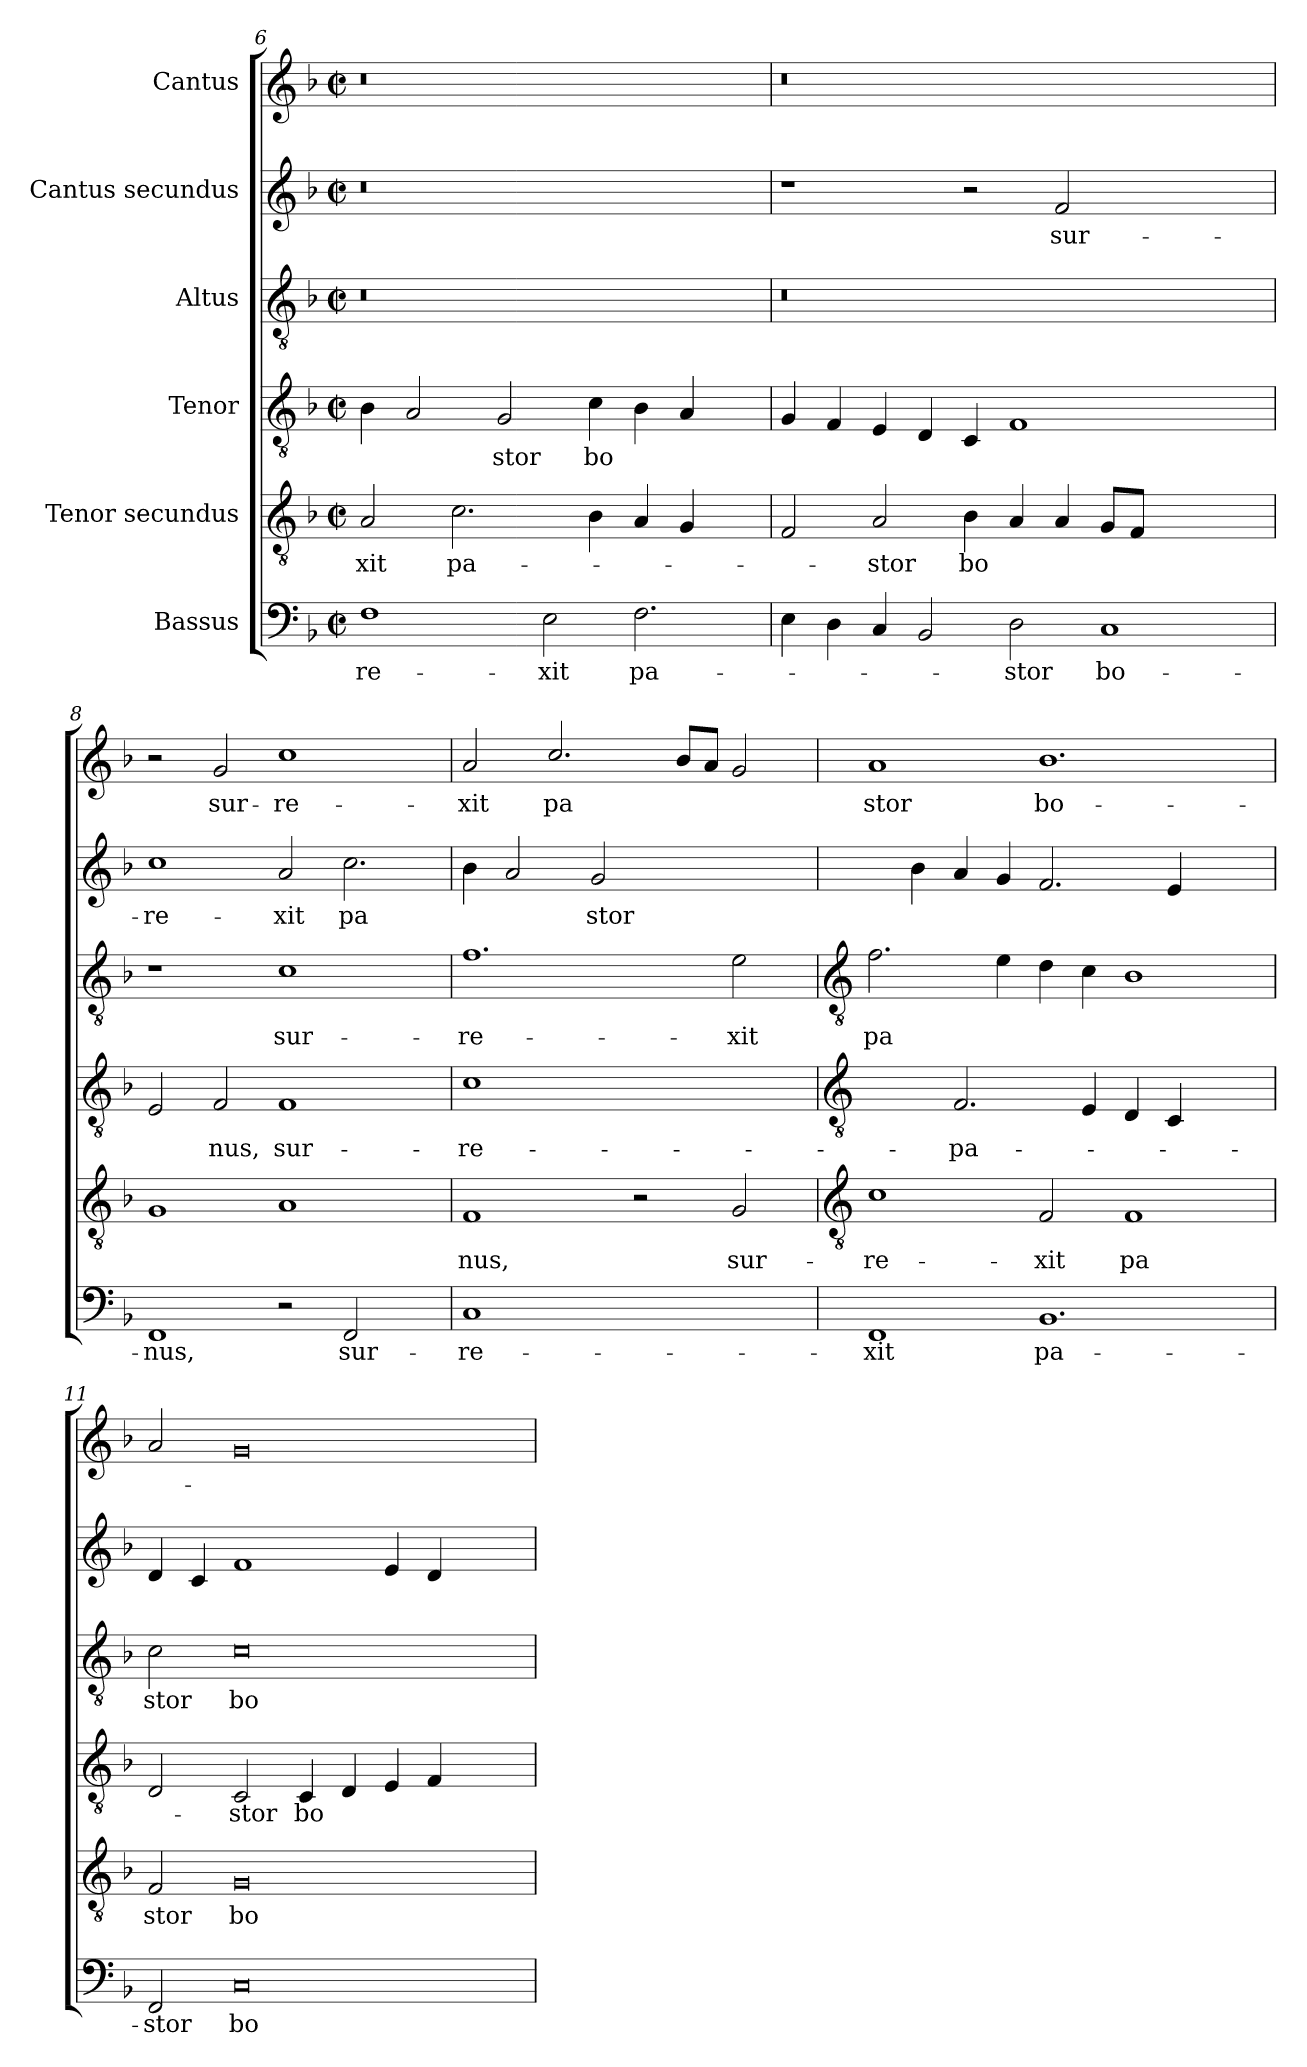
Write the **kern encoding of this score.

**kern	**text	**kern	**text	**kern	**text	**kern	**text	**kern	**text	**kern	**text
*part6	*part6	*part5	*part5	*part4	*part4	*part3	*part3	*part2	*part2	*part1	*part1
*staff6	*staff6	*staff5	*staff5	*staff4	*staff4	*staff3	*staff3	*staff2	*staff2	*staff1	*staff1
*I"Bassus	*	*I"Tenor secundus	*	*I"Tenor	*	*I"Altus	*	*I"Cantus secundus	*	*I"Cantus	*
*clefF4	*	*clefGv2	*	*clefGv2	*	*clefGv2	*	*clefG2	*	*clefG2	*
*k[b-]	*	*k[b-]	*	*k[b-]	*	*k[b-]	*	*k[b-]	*	*k[b-]	*
*F:	*	*F:	*	*F:	*	*F:	*	*F:	*	*F:	*
*M4/2	*	*M4/2	*	*M4/2	*	*M4/2	*	*M4/2	*	*M4/2	*
*met(c|)	*	*met(c|)	*	*met(c|)	*	*met(c|)	*	*met(c|)	*	*met(c|)	*
=6	=6	=6	=6	=6	=6	=6	=6	=6	=6	=6	=6
!	!LO:LY:b	!	!LO:LY:b	!	!	!	!	!	!	!	!
*	*	*	*	*	*	*	*	*	*	*^	*
1F	-re-	2A	-xit	4B-	.	0r	.	0r	.	0r	0ryy	.
.	.	.	.	2A	.	.	.	.	.	.	.	.
!	!	!	!LO:LY:b	!	!	!	!	!	!	!	!	!
.	.	2.c	pa-	.	.	.	.	.	.	.	.	.
!	!	!	!	!	!LO:LY:b	!	!	!	!	!	!	!
.	.	.	.	2G	-stor	.	.	.	.	.	.	.
!	!LO:LY:b	!	!	!	!	!	!	!	!	!	!	!
2E	-xit	.	.	.	.	.	.	.	.	.	.	.
!	!	!	!	!	!LO:LY:b	!	!	!	!	!	!	!
.	.	4B-	.	4c	bo	.	.	.	.	.	.	.
!	!LO:LY:b	!	!	!	!	!	!	!	!	!	!	!
2.F	pa-	4A	.	4B-	.	.	.	.	.	.	.	.
.	.	4G	.	4A	.	.	.	.	.	.	.	.
.	.	4ryy	.	4ryy	.	4ryy	.	4ryy	.	4ryy	4ryy	.
=7	=7	=7	=7	=7	=7	=7	=7	=7	=7	=7	=7	=7
4E	.	2F	.	4G	.	0r	.	1r	.	0r	0ryy	.
4D	.	.	.	4F	.	.	.	.	.	.	.	.
!	!	!	!LO:LY:b	!	!	!	!	!	!	!	!	!
4C	.	2A	-stor	4E	.	.	.	.	.	.	.	.
2BB-	.	.	.	4D	.	.	.	.	.	.	.	.
!	!	!	!LO:LY:b	!	!	!	!	!	!	!	!	!
.	.	4B-	bo	4C	.	.	.	2r	.	.	.	.
!	!LO:LY:b	!	!	!	!	!	!	!	!	!	!	!
2D	-stor	4A	.	1F	.	.	.	.	.	.	.	.
!	!	!	!	!	!	!	!	!	!LO:LY:b	!	!	!
.	.	4A	.	.	.	.	.	2f	sur-	.	.	.
!	!LO:LY:b	!	!	!	!	!	!	!	!	!	!	!
1C	bo-	8GL	.	.	.	.	.	.	.	.	.	.
.	.	8FJ	.	.	.	.	.	.	.	.	.	.
.	.	2.ryy	.	.	.	2.ryy	.	2.ryy	.	2.ryy	2.ryy	.
.	.	.	.	2ryy	.	.	.	.	.	.	.	.
=8	=8	=8	=8	=8	=8	=8	=8	=8	=8	=8	=8	=8
!	!LO:LY:b	!	!	!	!	!	!	!	!LO:LY:b	!	!	!
1FF	-nus,	1G	.	2E	.	1r	.	1cc	-re-	2r	1ryy	.
!	!	!	!	!	!LO:LY:b	!	!	!	!	!	!	!LO:LY:b
.	.	.	.	2F	nus,	.	.	.	.	2g	.	sur-
!	!	!	!	!	!LO:LY:b	!	!LO:LY:b	!	!LO:LY:b	!	!	!LO:LY:b
2r	.	1A	.	1F	sur-	1c	sur-	2a	-xit	1cc	2ryy	-re-
!	!LO:LY:b	!	!	!	!	!	!	!	!LO:LY:b	!	!	!
2FF	sur-	.	.	.	.	.	.	2.cc	pa	.	2ryy	.
4ryy	.	4ryy	.	4ryy	.	4ryy	.	.	.	4ryy	4ryy	.
=9	=9	=9	=9	=9	=9	=9	=9	=9	=9	=9	=9	=9
!	!LO:LY:b	!	!LO:LY:b	!	!LO:LY:b	!	!LO:LY:b	!	!	!	!	!LO:LY:b
1C	-re-	1F	nus,	1c	-re-	1.f	-re-	4b-	.	2a	0ryy	-xit
.	.	.	.	.	.	.	.	2a	.	.	.	.
!	!	!	!	!	!	!	!	!	!	!	!	!LO:LY:b
.	.	.	.	.	.	.	.	.	.	2.cc	.	pa
!	!	!	!	!	!	!	!	!	!LO:LY:b	!	!	!
.	.	.	.	.	.	.	.	2g	stor	.	.	.
!	!	!	!	!	!LO:LY:b	!	!	!	!	!	!	!
1ryy	.	2r	.	[2Cyy	-xit_	.	.	.	.	.	.	.
!	!	!	!	!	!	!	!	!	!LO:LY:b	!	!	!
.	.	.	.	.	.	.	.	[2ccyy	bo-	8b-L	.	.
.	.	.	.	.	.	.	.	.	.	8aJ	.	.
!	!	!	!LO:LY:b	!	!	!	!LO:LY:b	!	!	!	!	!
.	.	2G	sur-	2ryy	.	2e	-xit	.	.	2g	.	.
.	.	.	.	.	.	.	.	4ryy	.	.	.	.
*	*	*	*	*	*	*	*	*	*	*v	*v	*
!!LO:LB:g=z
=10	=10	=10	=10	=10	=10	=10	=10	=10	=10	=10	=10
*	*	*clefGv2	*	*clefGv2	*	*clefGv2	*	*	*	*	*
!	!LO:LY:b	!	!LO:LY:b	!	!LO:LY:b	!	!LO:LY:b	!	!	!	!LO:LY:b
1FF	-xit	1c	-re-	2Cyy]	__	2.f	pa	4ccyy]	.	1a	stor
.	.	.	.	.	.	.	.	4b-	.	.	.
!	!	!	!	!	!LO:LY:b	!	!	!	!	!	!
.	.	.	.	2.F	pa-	.	.	4a	.	.	.
.	.	.	.	.	.	4e	.	4g	.	.	.
!	!LO:LY:b	!	!LO:LY:b	!	!	!	!	!	!	!	!LO:LY:b
1.BB-	pa-	2F	-xit	.	.	4d	.	2.f	.	1.b-	bo-
.	.	.	.	4E	.	4c	.	.	.	.	.
!	!	!	!LO:LY:b	!	!	!	!	!	!	!	!
.	.	1F	pa	4D	.	1B-	.	.	.	.	.
.	.	.	.	4C	.	.	.	4e	.	.	.
.	.	.	.	2ryy	.	.	.	2ryy	.	.	.
=11A	=11A	=11A	=11A	=11A	=11A	=11A	=11A	=11A	=11A	=11A	=11A
!	!LO:LY:b	!	!LO:LY:b	!	!	!	!LO:LY:b	!	!	!	!
2FF	-stor	2F	stor	2D	.	2c	stor	4d	.	2a	.
.	.	.	.	.	.	.	.	4c	.	.	.
!	!LO:LY:b	!	!LO:LY:b	!	!LO:LY:b	!	!LO:LY:b	!	!	!	!
0C	bo-	0G	bo-	2C	-stor	0c	bo	1f	.	0g	.
!	!	!	!	!	!LO:LY:b	!	!	!	!	!	!
.	.	.	.	4C	bo	.	.	.	.	.	.
.	.	.	.	4D	.	.	.	.	.	.	.
.	.	.	.	4E	.	.	.	4e	.	.	.
.	.	.	.	4F	.	.	.	4d	.	.	.
.	.	.	.	2ryy	.	.	.	2ryy	.	.	.
=	=	=	=	=	=	=	=	=	=	=	=
*-	*-	*-	*-	*-	*-	*-	*-	*-	*-	*-	*-
